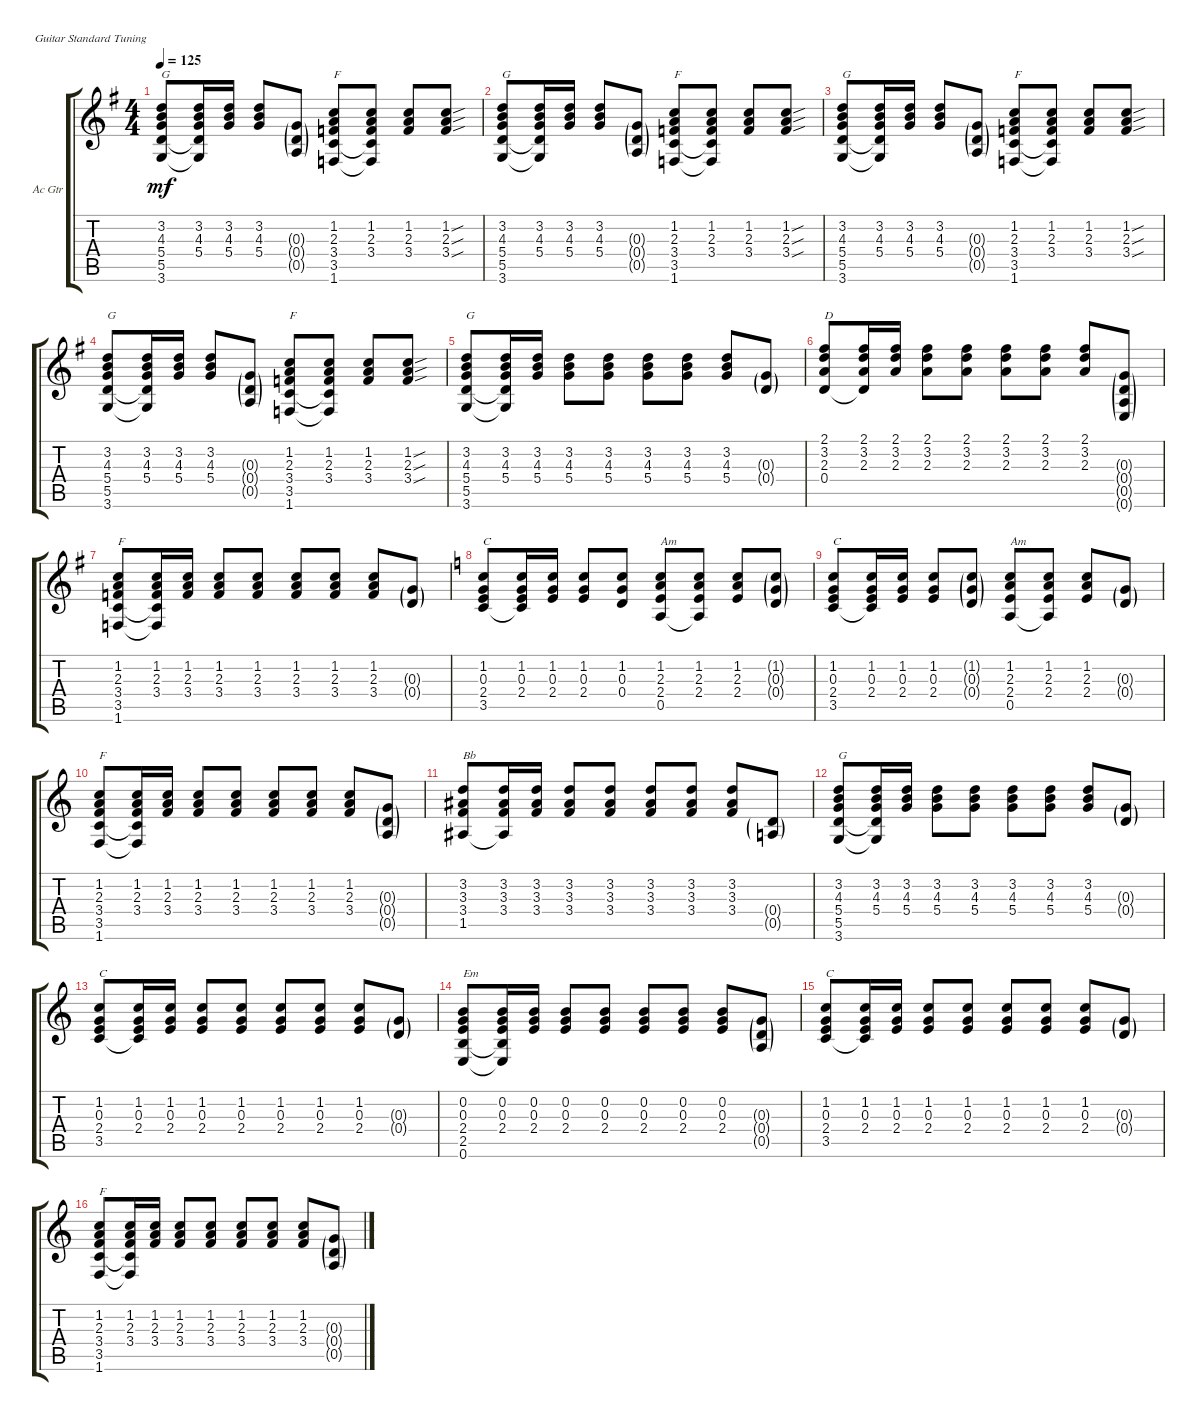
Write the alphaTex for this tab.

\defaultSystemsLayout 4
\bracketExtendMode groupsimilarinstruments
\firstSystemTrackNameOrientation horizontal
\otherSystemsTrackNameOrientation horizontal
\track ("Acoustic Guitar" "Ac Gtr") {instrument acousticguitarsteel}
\staff {score tabs}
\tuning (E4 B3 G3 D3 A2 E2)
\ts (4 4)
\tempo 125
\clef g2
\scale
0.485477
\ks g
(3.6 5.5 5.4 4.3 3.2).8{txt "G" dy mf instrument acousticguitarsteel} (3.2 4.3 5.4 3.6{t} 5.5{t}).16 (3.2 4.3 5.4).16 (5.4 3.2 4.3).8 (0.4{g} 0.3{g} 0.5{g}).8 (1.6 3.5 3.4 2.3 1.2).8{txt "F"} (1.2 2.3 3.4 3.5{t} 1.6{t}).8 (1.2 2.3 3.4).8 (1.2{sou} 2.3{sou} 3.4{sou}).8 |
\scale
0.257261 (3.6 5.5 5.4 4.3 3.2).8{txt "G"} (3.2 4.3 5.4 3.6{t} 5.5{t}).16 (3.2 4.3 5.4).16 (5.4 3.2 4.3).8 (0.4{g} 0.3{g} 0.5{g}).8 (1.6 3.5 3.4 2.3 1.2).8{txt "F"} (1.2 2.3 3.4 3.5{t} 1.6{t}).8 (1.2 2.3 3.4).8 (1.2{sou} 2.3{sou} 3.4{sou}).8 |
\scale
0.257261 (3.6 5.5 5.4 4.3 3.2).8{txt "G"} (3.2 4.3 5.4 3.6{t} 5.5{t}).16 (3.2 4.3 5.4).16 (5.4 3.2 4.3).8 (0.4{g} 0.3{g} 0.5{g}).8 (1.6 3.5 3.4 2.3 1.2).8{txt "F"} (1.2 2.3 3.4 3.5{t} 1.6{t}).8 (1.2 2.3 3.4).8 (1.2{sou} 2.3{sou} 3.4{sou}).8 |
\scale
0.333333 (3.6 5.5 5.4 4.3 3.2).8{txt "G"} (3.2 4.3 5.4 3.6{t} 5.5{t}).16 (3.2 4.3 5.4).16 (5.4 3.2 4.3).8 (0.4{g} 0.3{g} 0.5{g}).8 (1.6 3.5 3.4 2.3 1.2).8{txt "F"} (1.2 2.3 3.4 3.5{t} 1.6{t}).8 (1.2 2.3 3.4).8 (1.2{sou} 2.3{sou} 3.4{sou}).8 |
\scale
0.333333 (3.6 5.5 5.4 4.3 3.2).8{txt "G"} (3.2 4.3 5.4 3.6{t} 5.5{t}).16 (3.2 4.3 5.4).16 (5.4 3.2 4.3).8 (5.4 4.3 3.2).8 (3.2 4.3 5.4).8 (3.2 4.3 5.4).8 (3.2 4.3 5.4).8 (0.3{g} 0.4{g}).8 |
\scale
0.333333 (0.4 2.3 3.2 2.1).8{txt "D"} (3.2 2.3 0.4{t} 2.1).16 (3.2 2.3 2.1).16 (3.2 2.3 2.1).8 (2.3 3.2 2.1).8 (3.2 2.3 2.1).8 (3.2 2.3 2.1).8 (3.2 2.3 2.1).8 (0.3{g} 0.4{g} 0.5{g} 0.6{g}).8 |
\scale
0.333333 (1.6 3.5 3.4 2.3 1.2).8{txt "F"} (1.2 2.3 3.4 1.6{t} 3.5{t}).16 (1.2 2.3 3.4).16 (3.4 1.2 2.3).8 (3.4 2.3 1.2).8 (1.2 2.3 3.4).8 (1.2 2.3 3.4).8 (1.2 2.3 3.4).8 (0.3{g} 0.4{g}).8 |
\scale
0.333333
\ks c
(3.5 2.4 0.3 1.2).8{txt "C"} (1.2 0.3 2.4 3.5{t}).16 (1.2 0.3 2.4).16 (2.4 1.2 0.3).8 (0.4 0.3 1.2).8 (1.2 2.3 2.4 0.5).8{txt "Am"} (1.2 2.3 2.4 0.5{t}).8 (1.2 2.3 2.4).8 (1.2{g} 0.3{g} 0.4{g}).8 |
\scale
0.333333 (3.5 2.4 0.3 1.2).8{txt "C"} (1.2 0.3 2.4 3.5{t}).16 (1.2 0.3 2.4).16 (2.4 1.2 0.3).8 (0.4{g} 0.3{g} 1.2{g}).8 (1.2 2.3 2.4 0.5).8{txt "Am"} (1.2 2.3 2.4 0.5{t}).8 (1.2 2.3 2.4).8 (0.3{g} 0.4{g}).8 |
\scale
0.333333 (1.6 3.5 3.4 2.3 1.2).8{txt "F"} (1.2 2.3 3.4 1.6{t} 3.5{t}).16 (1.2 2.3 3.4).16 (3.4 1.2 2.3).8 (3.4 2.3 1.2).8 (1.2 2.3 3.4).8 (1.2 2.3 3.4).8 (1.2 2.3 3.4).8 (0.3{g} 0.4{g} 0.5{g}).8 |
\scale
0.333333 (1.5 3.4 3.3 3.2).8{txt "Bb"} (3.2 3.3 3.4 1.5{t}).16 (3.2 3.3 3.4).16 (3.4 3.2 3.3).8 (3.4 3.3 3.2).8 (3.2 3.3 3.4).8 (3.2 3.3 3.4).8 (3.2 3.3 3.4).8 (0.4{g} 0.5{g}).8 |
\scale
0.333333 (3.6 5.5 5.4 4.3 3.2).8{txt "G"} (3.2 4.3 5.4 3.6{t} 5.5{t}).16 (3.2 4.3 5.4).16 (5.4 3.2 4.3).8 (5.4 4.3 3.2).8 (3.2 4.3 5.4).8 (3.2 4.3 5.4).8 (3.2 4.3 5.4).8 (0.3{g} 0.4{g}).8 |
\scale
0.333333 (3.5 2.4 0.3 1.2).8{txt "C"} (1.2 0.3 2.4 3.5{t}).16 (1.2 0.3 2.4).16 (2.4 1.2 0.3).8 (2.4 0.3 1.2).8 (2.4 1.2 0.3).8 (2.4 0.3 1.2).8 (2.4 1.2 0.3).8 (0.4{g} 0.3{g}).8 |
\scale
0.333333 (0.6 2.5 2.4 0.3 0.2).8{txt "Em"} (0.2 0.3 2.4 0.6{t} 2.5{t}).16 (0.2 0.3 2.4).16 (2.4 0.2 0.3).8 (2.4 0.3 0.2).8 (0.2 0.3 2.4).8 (0.2 0.3 2.4).8 (0.2 0.3 2.4).8 (0.3{g} 0.4{g} 0.5{g}).8 |
\scale
0.333333 (3.5 2.4 0.3 1.2).8{txt "C"} (1.2 0.3 2.4 3.5{t}).16 (1.2 0.3 2.4).16 (2.4 1.2 0.3).8 (2.4 0.3 1.2).8 (2.4 1.2 0.3).8 (2.4 0.3 1.2).8 (2.4 1.2 0.3).8 (0.4{g} 0.3{g}).8 |
\scale
0.333333 (1.6 3.5 3.4 2.3 1.2).8{txt "F"} (1.2 2.3 3.4 1.6{t} 3.5{t}).16 (1.2 2.3 3.4).16 (3.4 1.2 2.3).8 (3.4 2.3 1.2).8 (1.2 2.3 3.4).8 (1.2 2.3 3.4).8 (1.2 2.3 3.4).8 (0.3{g} 0.4{g} 0.5{g}).8
